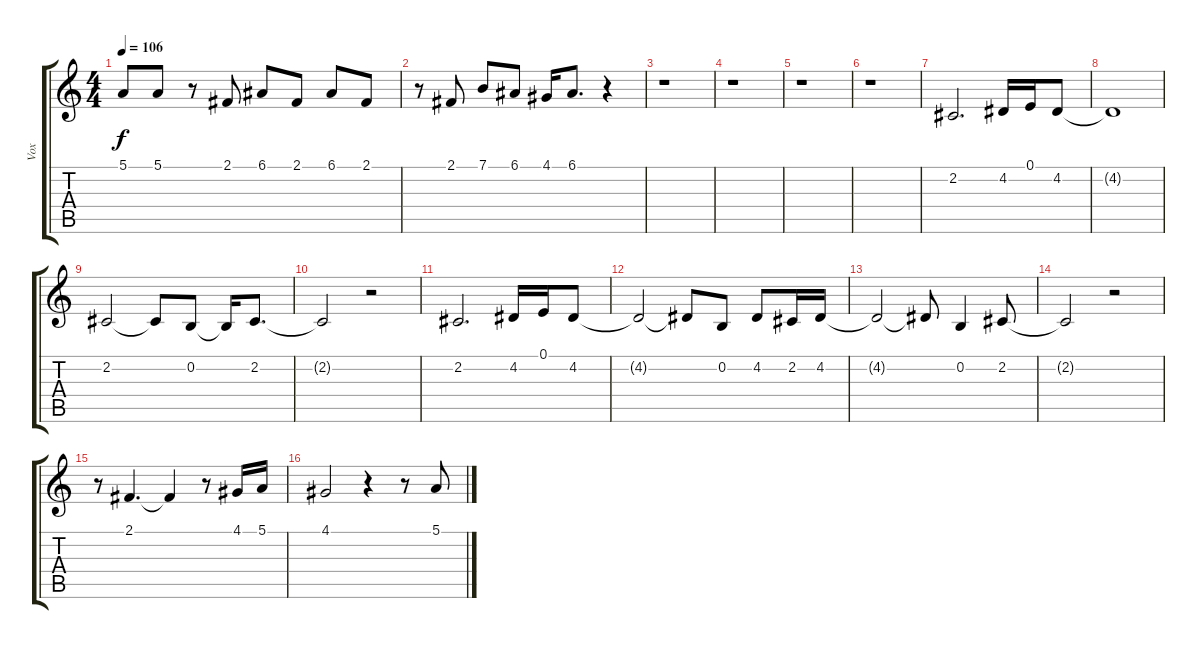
\track ("Vox" "Vox") {instrument tenorsax}
\staff {score tabs}
\tuning (E4 B3 G3 D3 A2 E2) {hide}
\ts (4 4)
\tempo 106
\clef g2
\ks c
5.1.8{dy f} 5.1.8 r.8 2.1.8 6.1.8 2.1.8 6.1.8 2.1.8 |
r.8 2.1.8 7.1.8 6.1.8 4.1.16 6.1.8{d} r.4 |
r.1 |
r.1 |
r.1 |
r.1 |
2.2.2{d} 4.2.16 0.1.16 4.2.8 |
4.2{t}.1 |
2.2.2 2.2{t}.8 0.2.8 0.2{t}.16 2.2.8{d} |
2.2{t}.2 r.2 |
2.2.2{d} 4.2.16 0.1.16 4.2.8 |
4.2{t}.2 4.2{t}.8 0.2.8 4.2.8 2.2.16 4.2.16 |
4.2{t}.2 4.2{t}.8 0.2.4 2.2.8 |
2.2{t}.2 r.2 |
r.8 2.1.4{d} 2.1{t}.4 r.8 4.1.16 5.1.16 |
4.1.2 r.4 r.8 5.1.8
